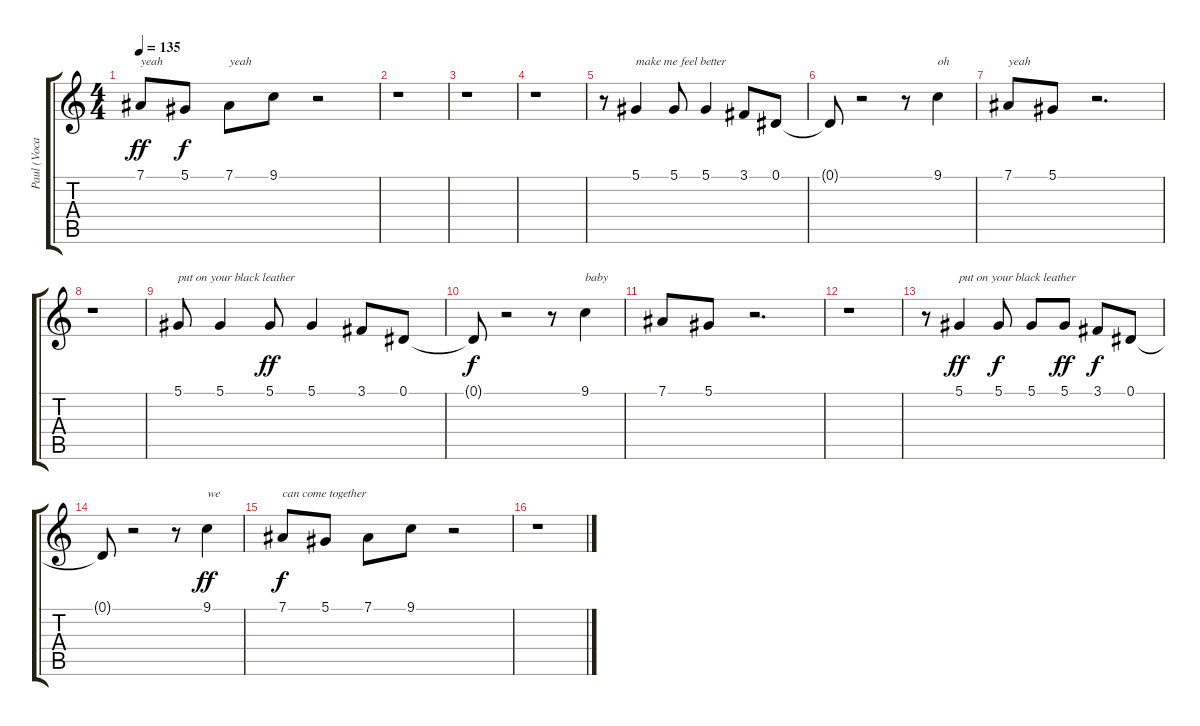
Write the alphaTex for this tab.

\track ("Paul (Vocals)" "Paul (Voca") {instrument lead2sawtooth}
\staff {score tabs}
\tuning (Eb4 Bb3 Gb3 Db3 Ab2 Eb2) {hide}
\ts (4 4)
\tempo 135
\clef g2
\ks c
7.1.8{txt "yeah" dy ff} 5.1.8{dy f} 7.1.8{txt "yeah"} 9.1.8 r.2 |
r.1 |
r.1 |
r.1 |
r.8 5.1.4{txt "make me feel better"} 5.1.8 5.1.4 3.1.8 0.1.8 |
0.1{t}.8 r.2 r.8 9.1.4{txt "oh"} |
7.1.8{txt "yeah"} 5.1.8 r.2{d} |
r.1 |
5.1.8{txt "put on your black leather"} 5.1.4 5.1.8{dy ff} 5.1.4 3.1.8 0.1.8 |
0.1{t}.8{dy f} r.2 r.8 9.1.4{txt "baby"} |
7.1.8 5.1.8 r.2{d} |
r.1 |
r.8 5.1.4{txt "put on your black leather" dy ff} 5.1.8{dy f} 5.1.8 5.1.8{dy ff} 3.1.8{dy f} 0.1.8 |
0.1{t}.8 r.2 r.8 9.1.4{txt "we" dy ff} |
7.1.8{txt "can come together" dy f} 5.1.8 7.1.8 9.1.8 r.2 |
r.1
